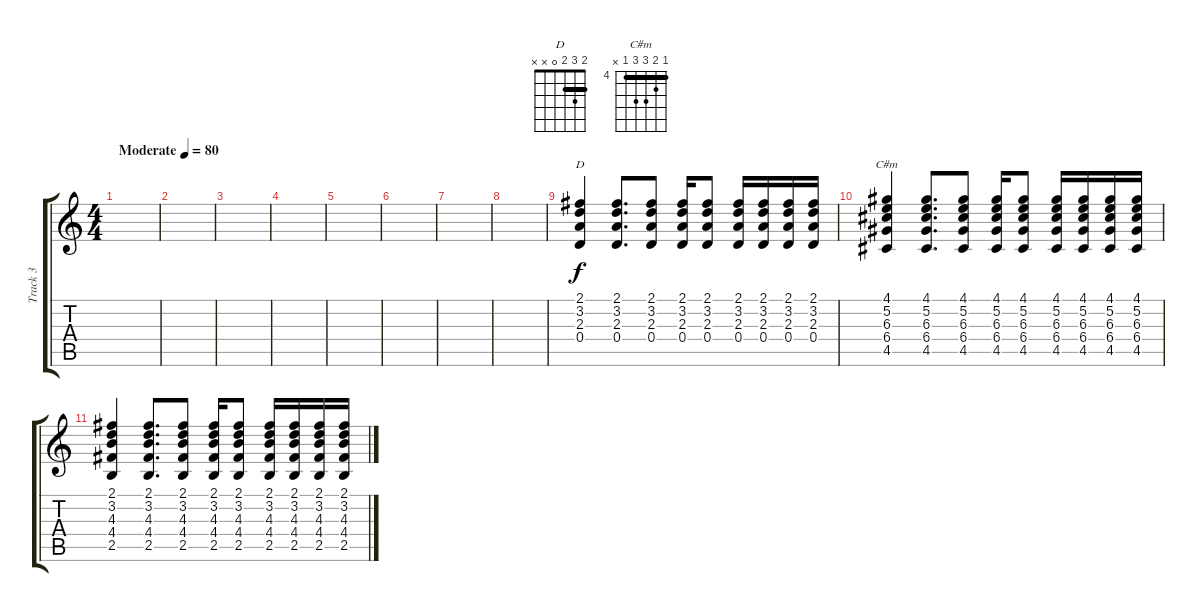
\track ("Track 3" "Track 3") {instrument acousticguitarsteel}
\staff {score tabs}
\tuning (E4 B3 G3 D3 A2 E2) {hide}
\chord ("D" 2 3 2 0 x x) {barre 2}
\chord ("C#m" 4 5 6 6 4 x) {firstfret 4 barre 4}
\ts (4 4)
\tempo (80 "Moderate")
\clef g2
\ks c
|
|
|
|
|
|
|
|
(2.1 3.2 2.3 0.4).4{ch "D"} (2.1 3.2 2.3 0.4).8{d} (2.1 3.2 2.3 0.4).8 (2.1 3.2 2.3 0.4).16 (2.1 3.2 2.3 0.4).8 (2.1 3.2 2.3 0.4).16 (2.1 3.2 2.3 0.4).16 (2.1 3.2 2.3 0.4).16 (2.1 3.2 2.3 0.4).16 |
(4.1 5.2 6.3 6.4 4.5).4{ch "C#m"} (4.1 5.2 6.3 6.4 4.5).8{d} (4.1 5.2 6.3 6.4 4.5).8 (4.1 5.2 6.3 6.4 4.5).16 (4.1 5.2 6.3 6.4 4.5).8 (4.1 5.2 6.3 6.4 4.5).16 (4.1 5.2 6.3 6.4 4.5).16 (4.1 5.2 6.3 6.4 4.5).16 (4.1 5.2 6.3 6.4 4.5).16 |
(2.1 3.2 4.3 4.4 2.5).4 (2.1 3.2 4.3 4.4 2.5).8{d} (2.1 3.2 4.3 4.4 2.5).8 (2.1 3.2 4.3 4.4 2.5).16 (2.1 3.2 4.3 4.4 2.5).8 (2.1 3.2 4.3 4.4 2.5).16 (2.1 3.2 4.3 4.4 2.5).16 (2.1 3.2 4.3 4.4 2.5).16 (2.1 3.2 4.3 4.4 2.5).16
